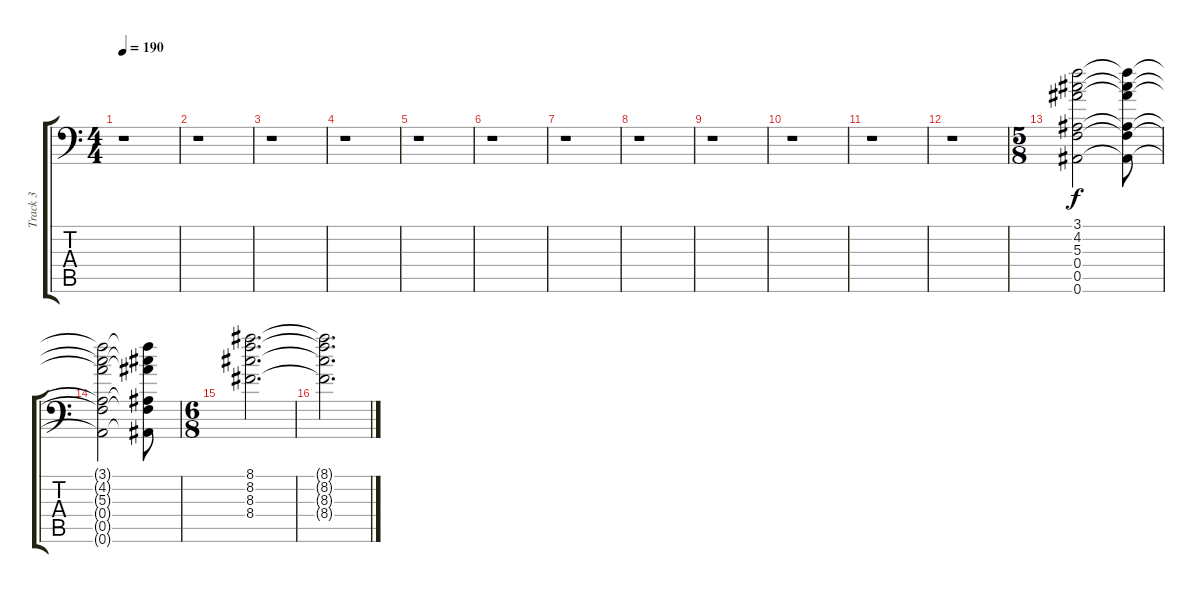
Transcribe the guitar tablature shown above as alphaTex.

\track ("Track 3" "Track 3") {instrument electricguitarjazz}
\staff {score tabs}
\tuning (D4 A3 F3 Bb2 F2 Bb1) {hide}
\ts (4 4)
\tempo 190
\clef f4
\ks c
r.1{dy f} |
r.1 |
r.1 |
r.1 |
r.1 |
r.1 |
r.1 |
r.1 |
r.1 |
r.1 |
r.1 |
r.1 |
\ts (5 8)
(3.1 4.2 5.3 0.4 0.5 0.6).2 (3.1{t} 4.2{t} 5.3{t} 0.4{t} 0.5{t} 0.6{t}).8 |
(3.1{t} 4.2{t} 5.3{t} 0.4{t} 0.5{t} 0.6{t}).2 (3.1{t} 4.2{t} 5.3{t} 0.4{t} 0.5{t} 0.6{t}).8 |
\ts (6 8)
(8.1 8.2 8.3 8.4).2{d} |
(8.1{t} 8.2{t} 8.3{t} 8.4{t}).2{d}
